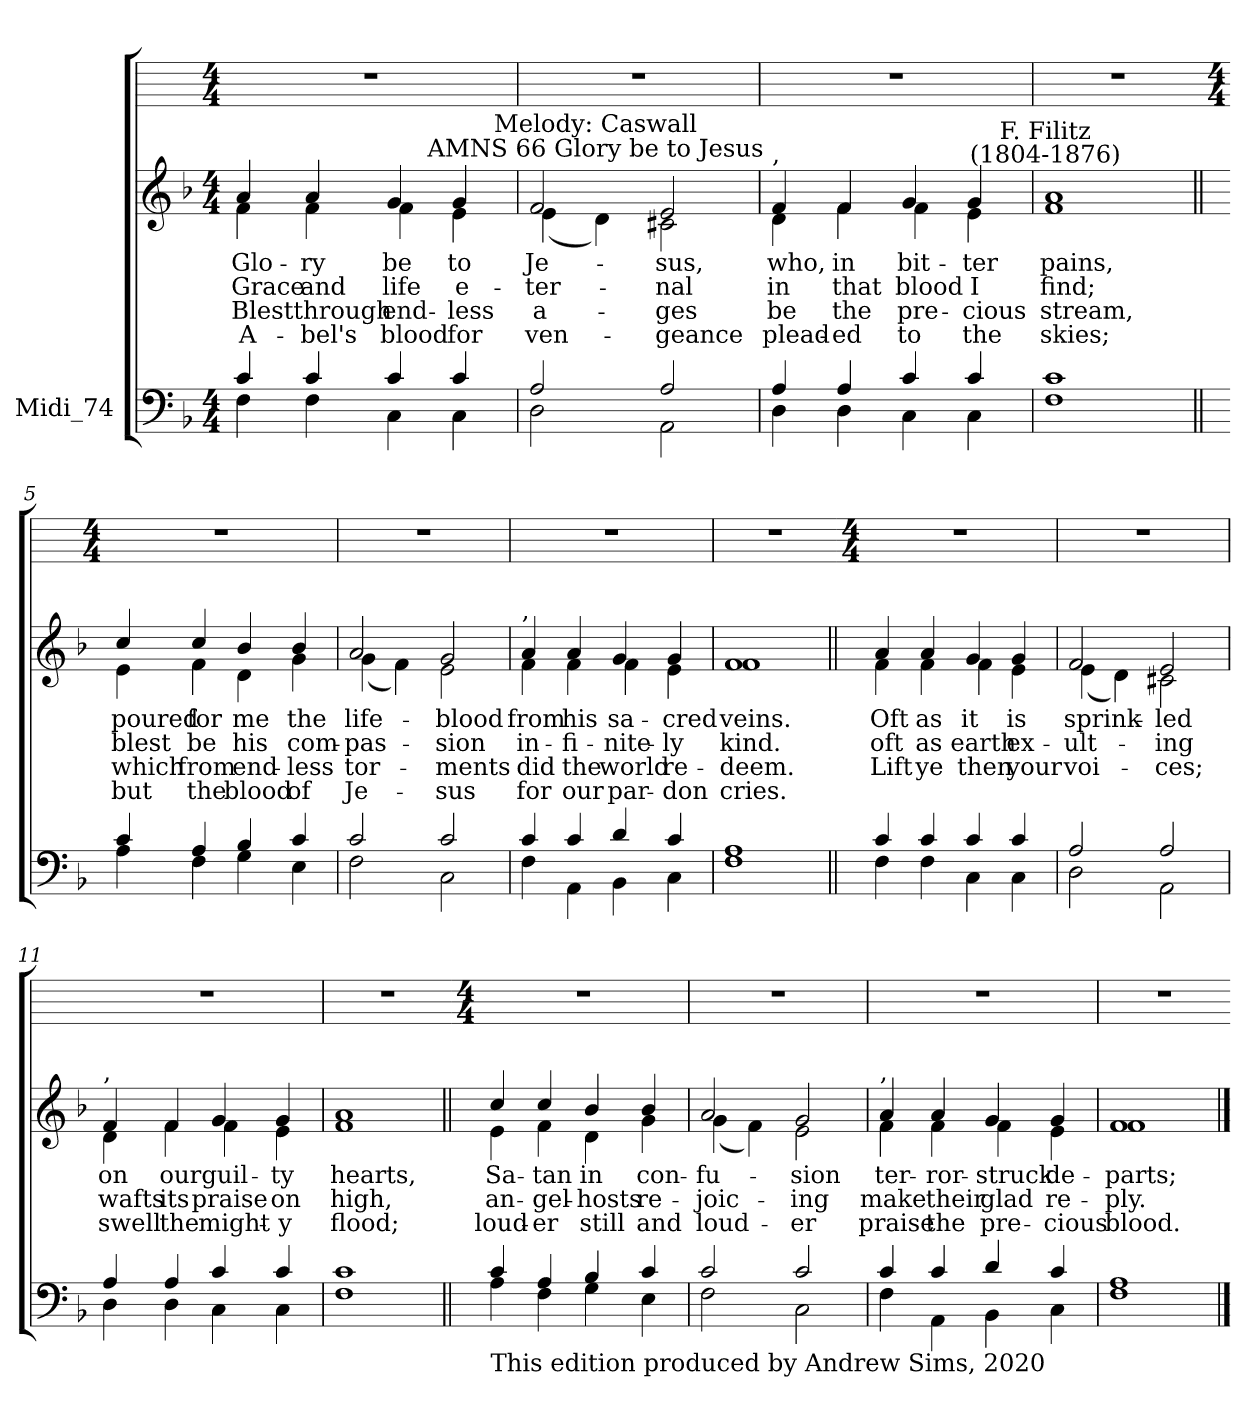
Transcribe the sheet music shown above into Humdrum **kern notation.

**kern	**kern	**text	**text	**text	**text	**kern
*part3	*part2	*part2	*part2	*part2	*part2	*part1
*staff3	*staff2	*staff2	*staff2	*staff2	*staff2	*staff1
*I"Midi_74	*	*	*	*	*	*
*clefF4	*clefG2	*	*	*	*	*
*k[b-]	*k[b-]	*	*	*	*	*
*F:	*F:	*	*	*	*	*
*M4/4	*M4/4	*	*	*	*	*M4/4
=1	=1	=1	=1	=1	=1	=1
*^	*	*	*	*	*	*
!	!	!LO:TX:a:cj:t=Italian, tr.\nE. Caswall (1814-1878)	!	!	!	!	!
!	!	!	!LO:LY:b	!LO:LY:b	!LO:LY:b	!LO:LY:b	!
*	*	*^	*	*	*	*	*
4c/	4F\	4a/	4f\	Glo-	-Grace	Blest	A-	1r
!	!	!	!	!LO:LY:b	!LO:LY:b	!LO:LY:b	!LO:LY:b	!
4c/	4F\	4a/	4f\	-ry	and	through	bel's	.
!	!	!	!	!LO:LY:b	!LO:LY:b	!LO:LY:b	!LO:LY:b	!
4c/	4C\	4g/	4f\	be	life	end-	-blood	.
!	!	!	!	!LO:LY:b	!LO:LY:b	!LO:LY:b	!LO:LY:b	!
4c/	4C\	4g/	4e\	to	e-	-less	for	.
=2	=2	=2	=2	=2	=2	=2	=2	=2
!	!	!	!	!LO:LY:b	!LO:LY:b	!LO:LY:b	!LO:LY:b	!
2A/	2D\	2f/	(<4e\	Je-	-ter-	-a-	-ven-	1r
!	!	!	!LO:TX:a:cj:t=AMNS 66 Glory be to Jesus	!	!	!	!	!
!	!	!	!LO:TX:a:cj:t=Melody&colon; Caswall	!	!	!	!	!
.	.	.	4d\)	.	.	.	.	.
!	!	!	!	!LO:LY:b	!LO:LY:b	!LO:LY:b	!LO:LY:b	!
2A/	2AA\	2e/	2c#X\	-sus,	nal	ges	geance	.
=3	=3	=3	=3	=3	=3	=3	=3	=3
!	!	!LO:TX:a:t=,	!	!	!	!	!	!
!	!	!	!	!LO:LY:b	!LO:LY:b	!LO:LY:b	!LO:LY:b	!
4A/	4D\	4f/	4d\	who,	in	be	plead-	1r
!	!	!	!	!LO:LY:b	!LO:LY:b	!LO:LY:b	!LO:LY:b	!
4A/	4D\	4f/	4f\	-in	that	the	ed	.
!	!	!	!	!LO:LY:b	!LO:LY:b	!LO:LY:b	!LO:LY:b	!
4c/	4C\	4g/	4f\	bit-	-blood	pre-	-to	.
!	!	!	!	!LO:LY:b	!LO:LY:b	!LO:LY:b	!LO:LY:b	!
4c/	4C\	4g/	4e\	ter	I	cious	the	.
=4	=4	=4	=4	=4	=4	=4	=4	=4
!	!	!LO:TX:a:cj:t=F. Filitz\n(1804-1876)	!	!	!	!	!	!
!	!	!	!	!LO:LY:b	!LO:LY:b	!LO:LY:b	!LO:LY:b	!
1c/	1F\	1a/	1f\	pains,	find;	stream,	skies;	1r
!!LO:LB:g=z
=5||	=5||	=5||	=5||	=5	=5	=5	=5	=5
*	*	*	*	*	*	*	*	*M4/4
!	!	!	!	!LO:LY:b	!LO:LY:b	!LO:LY:b	!LO:LY:b	!
4c/	4A\	4cc/	4e\	poured	blest	which	but	1r
!	!	!	!	!LO:LY:b	!LO:LY:b	!LO:LY:b	!LO:LY:b	!
4A/	4F\	4cc/	4f\	for	be	from	the	.
!	!	!	!	!LO:LY:b	!LO:LY:b	!LO:LY:b	!LO:LY:b	!
4B-/	4G\	4b-/	4d\	me	his	end-	-blood	.
!	!	!	!	!LO:LY:b	!LO:LY:b	!LO:LY:b	!LO:LY:b	!
4c/	4E\	4b-/	4g\	the	com-	-less	of	.
=6	=6	=6	=6	=6	=6	=6	=6	=6
!	!	!	!	!LO:LY:b	!LO:LY:b	!LO:LY:b	!LO:LY:b	!
2c/	2F\	2a/	(<4g\	life-	-pas-	-tor-	-Je-	1r
.	.	.	4f\)	.	.	.	.	.
!	!	!	!	!LO:LY:b	!LO:LY:b	!LO:LY:b	!LO:LY:b	!
2c/	2C\	2g/	2e\	-blood	sion	ments	sus	.
=7	=7	=7	=7	=7	=7	=7	=7	=7
!	!	!LO:TX:a:t=,	!	!	!	!	!	!
!	!	!	!	!LO:LY:b	!LO:LY:b	!LO:LY:b	!LO:LY:b	!
4c/	4F\	4a/	4f\	from	in-	-did	for	1r
!	!	!	!	!LO:LY:b	!LO:LY:b	!LO:LY:b	!LO:LY:b	!
4c/	4AA\	4a/	4f\	his	fi-	-the	our	.
!	!	!	!	!LO:LY:b	!LO:LY:b	!LO:LY:b	!LO:LY:b	!
4d/	4BB-\	4g/	4f\	sa-	-nite-	-world	par-	.
!	!	!	!	!LO:LY:b	!LO:LY:b	!LO:LY:b	!LO:LY:b	!
4c/	4C\	4g/	4e\	-cred	ly	re-	-don	.
=8	=8	=8	=8	=8	=8	=8	=8	=8
!	!	!	!	!LO:LY:b	!LO:LY:b	!LO:LY:b	!LO:LY:b	!
1A/	1F\	1f/	1f\	veins.	kind.	deem.	cries.	1r
!!LO:LB:g=z
=9||	=9||	=9||	=9||	=9	=9	=9	=9	=9
*	*	*	*	*	*	*	*	*M4/4
!	!	!	!	!LO:LY:b	!LO:LY:b	!LO:LY:b	!	!
4c/	4F\	4a/	4f\	Oft	oft	Lift	.	1r
!	!	!	!	!LO:LY:b	!LO:LY:b	!LO:LY:b	!	!
4c/	4F\	4a/	4f\	as	as	ye	.	.
!	!	!	!	!LO:LY:b	!LO:LY:b	!LO:LY:b	!	!
4c/	4C\	4g/	4f\	it	earth	then	.	.
!	!	!	!	!LO:LY:b	!LO:LY:b	!LO:LY:b	!	!
4c/	4C\	4g/	4e\	is	ex-	-your	.	.
=10	=10	=10	=10	=10	=10	=10	=10	=10
!	!	!	!	!LO:LY:b	!LO:LY:b	!LO:LY:b	!	!
2A/	2D\	2f/	(<4e\	sprink-	-ult-	-voi-	.	1r
.	.	.	4d\)	.	.	.	.	.
!	!	!	!	!LO:LY:b	!LO:LY:b	!LO:LY:b	!	!
2A/	2AA\	2e/	2c#X\	-led	ing	ces;	.	.
=11	=11	=11	=11	=11	=11	=11	=11	=11
!	!	!LO:TX:a:t=,	!	!	!	!	!	!
!	!	!	!	!LO:LY:b	!LO:LY:b	!LO:LY:b	!	!
4A/	4D\	4f/	4d\	on	wafts	swell	.	1r
!	!	!	!	!LO:LY:b	!LO:LY:b	!LO:LY:b	!	!
4A/	4D\	4f/	4f\	our	its	the	.	.
!	!	!	!	!LO:LY:b	!LO:LY:b	!LO:LY:b	!	!
4c/	4C\	4g/	4f\	guil-	-praise	might-	.	.
!	!	!	!	!LO:LY:b	!LO:LY:b	!LO:LY:b	!	!
4c/	4C\	4g/	4e\	-ty	on	y	.	.
=12	=12	=12	=12	=12	=12	=12	=12	=12
!	!	!	!	!LO:LY:b	!LO:LY:b	!LO:LY:b	!	!
1c/	1F\	1a/	1f\	hearts,	high,	flood;	.	1r
!!LO:LB:g=z
=13||	=13||	=13||	=13||	=13	=13	=13	=13	=13
*	*	*	*	*	*	*	*	*M4/4
!LO:TX:b:t=This edition produced by Andrew Sims, 2020	!	!	!	!	!	!	!	!
!	!	!	!	!LO:LY:b	!LO:LY:b	!LO:LY:b	!	!
4c/	4A\	4cc/	4e\	Sa-	-an-	-loud-	.	1r
!	!	!	!	!LO:LY:b	!LO:LY:b	!LO:LY:b	!	!
4A/	4F\	4cc/	4f\	-tan	gel-	-er	.	.
!	!	!	!	!LO:LY:b	!LO:LY:b	!LO:LY:b	!	!
4B-/	4G\	4b-/	4d\	in	hosts	still	.	.
!	!	!	!	!LO:LY:b	!LO:LY:b	!LO:LY:b	!	!
4c/	4E\	4b-/	4g\	con-	-re-	-and	.	.
=14	=14	=14	=14	=14	=14	=14	=14	=14
!	!	!	!	!LO:LY:b	!LO:LY:b	!LO:LY:b	!	!
2c/	2F\	2a/	(<4g\	fu-	-joic-	-loud-	.	1r
.	.	.	4f\)	.	.	.	.	.
!	!	!	!	!LO:LY:b	!LO:LY:b	!LO:LY:b	!	!
2c/	2C\	2g/	2e\	-sion	ing	er	.	.
=15	=15	=15	=15	=15	=15	=15	=15	=15
!	!	!LO:TX:a:t=,	!	!	!	!	!	!
!	!	!	!	!LO:LY:b	!LO:LY:b	!LO:LY:b	!	!
4c/	4F\	4a/	4f\	ter-	-make	praise	.	1r
!	!	!	!	!LO:LY:b	!LO:LY:b	!LO:LY:b	!	!
4c/	4AA\	4a/	4f\	ror-	-their	the	.	.
!	!	!	!	!LO:LY:b	!LO:LY:b	!LO:LY:b	!	!
4d/	4BB-\	4g/	4f\	struck	glad	pre-	.	.
!	!	!	!	!LO:LY:b	!LO:LY:b	!LO:LY:b	!	!
4c/	4C\	4g/	4e\	-de-	-re-	-cious	.	.
=16	=16	=16	=16	=16	=16	=16	=16	=16
!	!	!	!	!LO:LY:b	!LO:LY:b	!LO:LY:b	!	!
1A/	1F\	1f/	1f\	parts;	ply.	blood.	.	1r
*v	*v	*	*	*	*	*	*	*
*	*v	*v	*	*	*	*	*
==	==	=	=	=	=	=
*-	*-	*-	*-	*-	*-	*-
